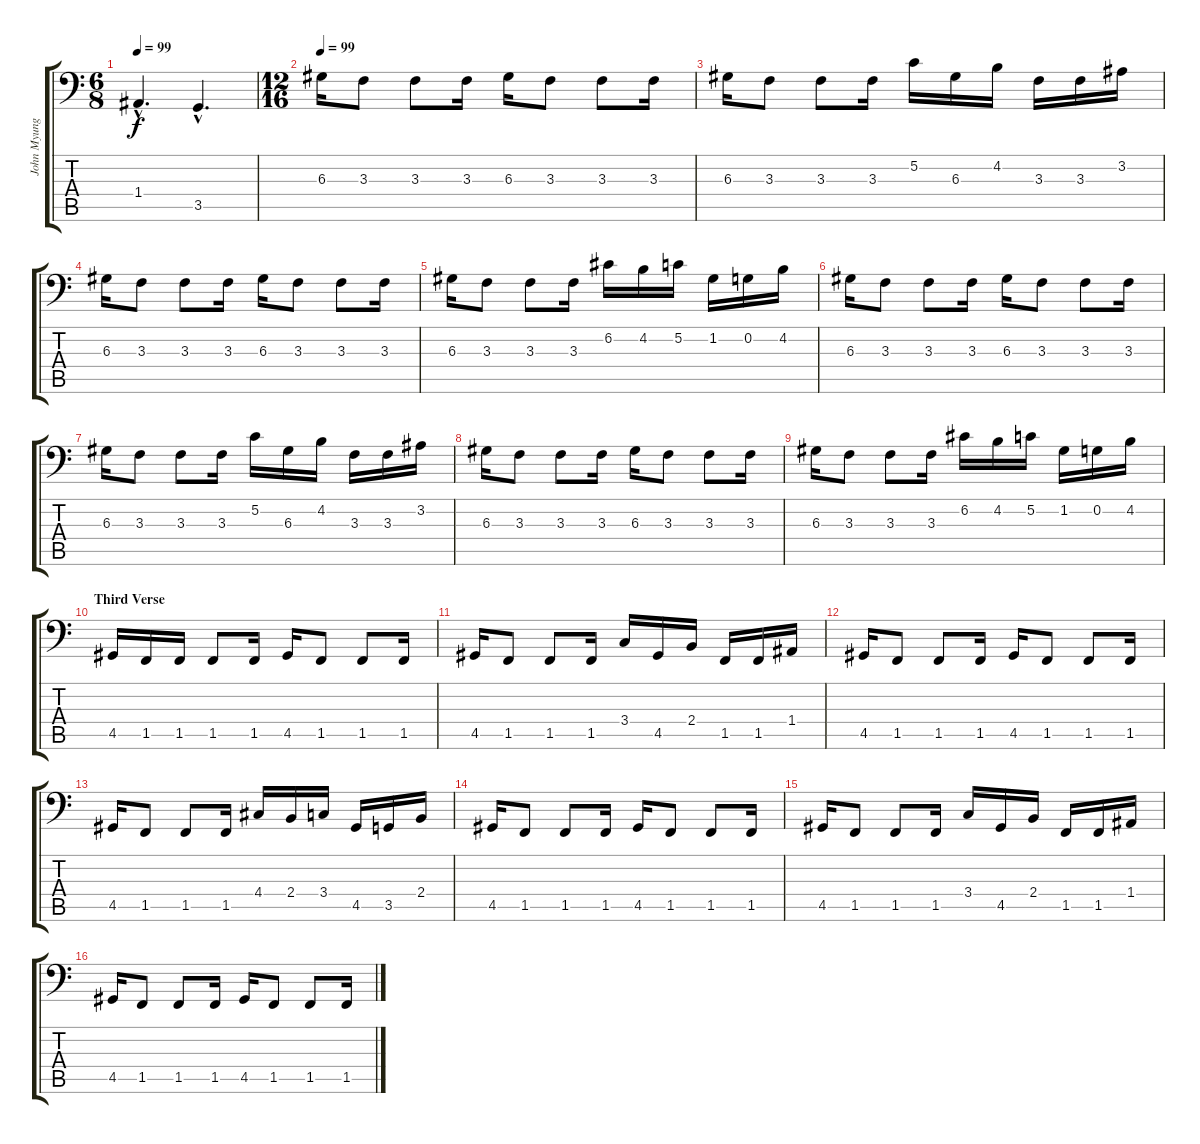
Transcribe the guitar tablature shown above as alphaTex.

\track ("John Myung" "John Myung") {instrument electricbassfinger}
\staff {score tabs}
\tuning (C3 G2 D2 A1 E1 C1) {hide}
\ts (6 8)
\tempo 99
\clef f4
\ks c
1.4{hac}.4{d dy f} 3.5{hac}.4{d} |
\ts (12 16)
\tempo 99
6.3.16 3.3.8 3.3.8 3.3.16 6.3.16 3.3.8 3.3.8 3.3.16 |
6.3.16 3.3.8 3.3.8 3.3.16 5.2.16 6.3.16 4.2.16 3.3.16 3.3.16 3.2.16 |
6.3.16 3.3.8 3.3.8 3.3.16 6.3.16 3.3.8 3.3.8 3.3.16 |
6.3.16 3.3.8 3.3.8 3.3.16 6.2.16 4.2.16 5.2.16 1.2.16 0.2.16 4.2.16 |
6.3.16 3.3.8 3.3.8 3.3.16 6.3.16 3.3.8 3.3.8 3.3.16 |
6.3.16 3.3.8 3.3.8 3.3.16 5.2.16 6.3.16 4.2.16 3.3.16 3.3.16 3.2.16 |
6.3.16 3.3.8 3.3.8 3.3.16 6.3.16 3.3.8 3.3.8 3.3.16 |
6.3.16 3.3.8 3.3.8 3.3.16 6.2.16 4.2.16 5.2.16 1.2.16 0.2.16 4.2.16 |
\section ("" "Third Verse")
4.5.16 1.5.16 1.5.16 1.5.8 1.5.16 4.5.16 1.5.8 1.5.8 1.5.16 |
4.5.16 1.5.8 1.5.8 1.5.16 3.4.16 4.5.16 2.4.16 1.5.16 1.5.16 1.4.16 |
4.5.16 1.5.8 1.5.8 1.5.16 4.5.16 1.5.8 1.5.8 1.5.16 |
4.5.16 1.5.8 1.5.8 1.5.16 4.4.16 2.4.16 3.4.16 4.5.16 3.5.16 2.4.16 |
4.5.16 1.5.8 1.5.8 1.5.16 4.5.16 1.5.8 1.5.8 1.5.16 |
4.5.16 1.5.8 1.5.8 1.5.16 3.4.16 4.5.16 2.4.16 1.5.16 1.5.16 1.4.16 |
4.5.16 1.5.8 1.5.8 1.5.16 4.5.16 1.5.8 1.5.8 1.5.16
